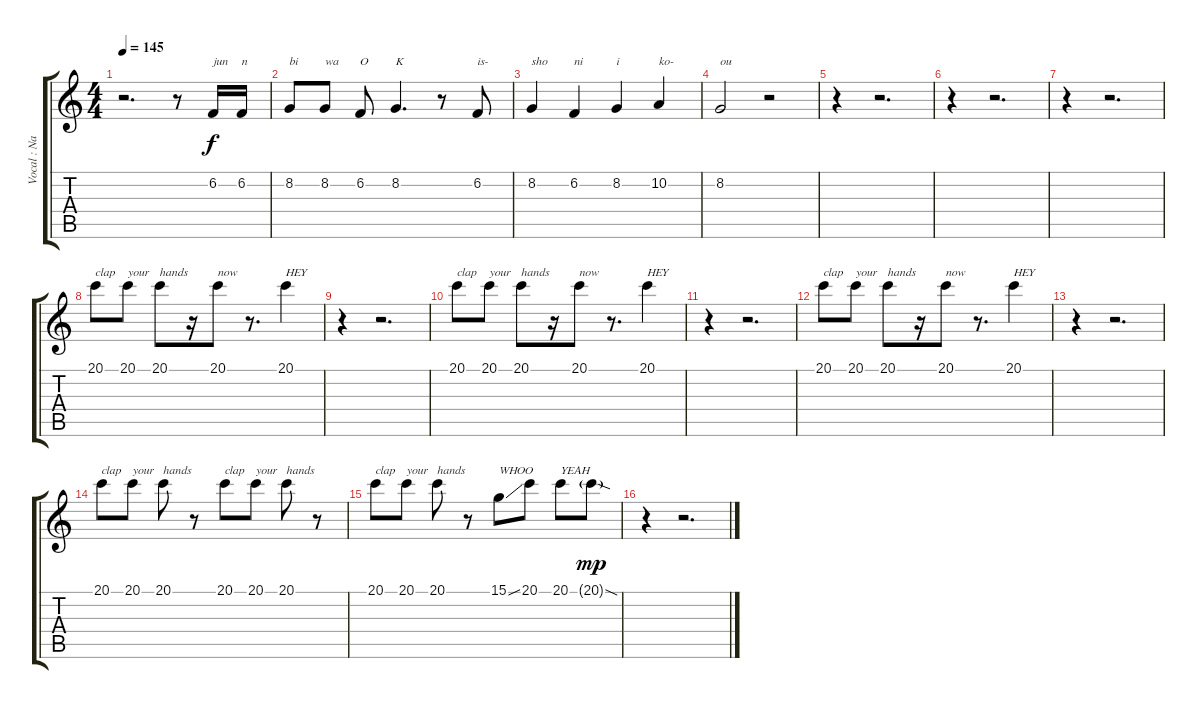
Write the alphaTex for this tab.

\track ("Vocal : Nakano Azusa " "Vocal : Na") {instrument flute}
\staff {score tabs}
\tuning (E4 B3 G3 D3 A2 E2) {hide}
\ts (4 4)
\tempo 145
\clef g2
\ks c
r.2{d dy f} r.8 6.2.16{txt "jun"} 6.2.16{txt "n"} |
8.2.8{txt "bi"} 8.2.8{txt "wa"} 6.2.8{txt "O"} 8.2.4{d txt "K"} r.8 6.2.8{txt "is-"} |
8.2.4{txt "sho"} 6.2.4{txt "ni"} 8.2.4{txt "i"} 10.2.4{txt "ko-"} |
8.2.2{txt "ou"} r.2 |
r.4 r.2{d} |
r.4 r.2{d} |
r.4 r.2{d} |
20.1.8{txt "clap"} 20.1.8{txt "your"} 20.1.8{txt "hands"} r.16 20.1.8{txt "now"} r.8{d} 20.1.4{txt "HEY"} |
r.4 r.2{d} |
20.1.8{txt "clap"} 20.1.8{txt "your"} 20.1.8{txt "hands"} r.16 20.1.8{txt "now"} r.8{d} 20.1.4{txt "HEY"} |
r.4 r.2{d} |
20.1.8{txt "clap"} 20.1.8{txt "your"} 20.1.8{txt "hands"} r.16 20.1.8{txt "now"} r.8{d} 20.1.4{txt "HEY"} |
r.4 r.2{d} |
20.1.8{txt "clap"} 20.1.8{txt "your"} 20.1.8{txt "hands"} r.8 20.1.8{txt "clap"} 20.1.8{txt "your"} 20.1.8{txt "hands"} r.8 |
20.1.8{txt "clap"} 20.1.8{txt "your"} 20.1.8{txt "hands"} r.8 15.1{ss}.8{txt "WHOO"} 20.1.8 20.1.8{txt "YEAH"} 20.1{sod g}.8{dy mp} |
r.4 r.2{d}
